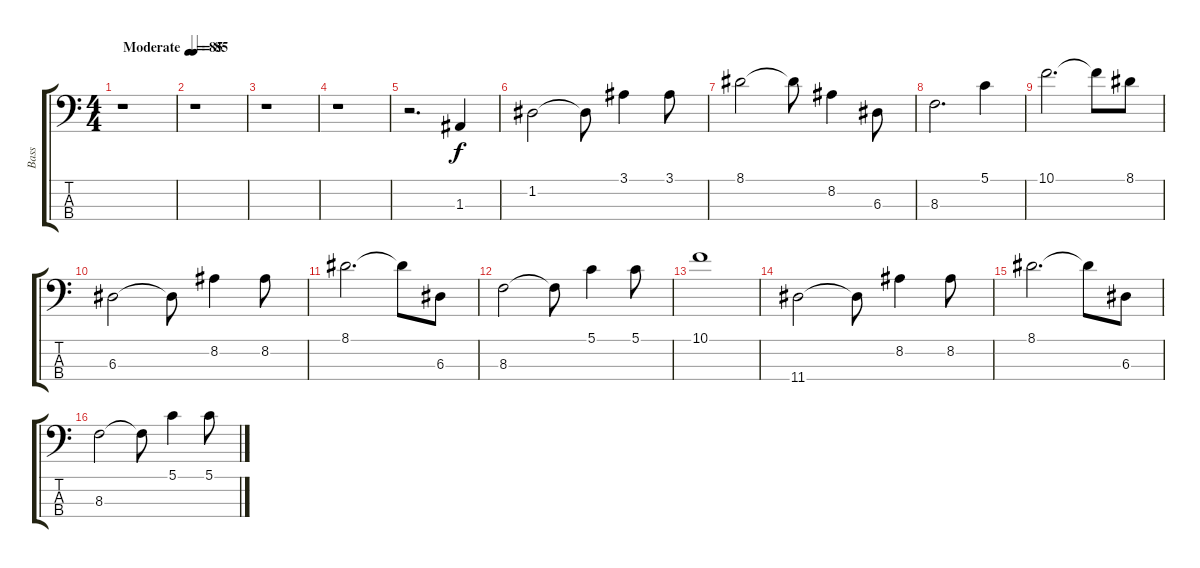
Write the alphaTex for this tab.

\track ("Bass" "Bass") {instrument acousticbass}
\staff {score tabs}
\tuning (G2 D2 A1 E1) {hide}
\ts (4 4)
\tempo (85 "Moderate")
\clef f4
\ks c
r.1{dy f instrument acousticbass} |
\tempo 85
r.1 |
r.1 |
r.1 |
r.2{d} 1.3.4 |
1.2.2 1.2{t}.8 3.1.4 3.1.8 |
8.1.2 8.1{t}.8 8.2.4 6.3.8 |
8.3.2{d} 5.1.4 |
10.1.2{d} 10.1{t}.8 8.1.8 |
6.3.2 6.3{t}.8 8.2.4 8.2.8 |
8.1.2{d} 8.1{t}.8 6.3.8 |
8.3.2 8.3{t}.8 5.1.4 5.1.8 |
10.1.1 |
11.4.2 11.4{t}.8 8.2.4 8.2.8 |
8.1.2{d} 8.1{t}.8 6.3.8 |
8.3.2 8.3{t}.8 5.1.4 5.1.8
